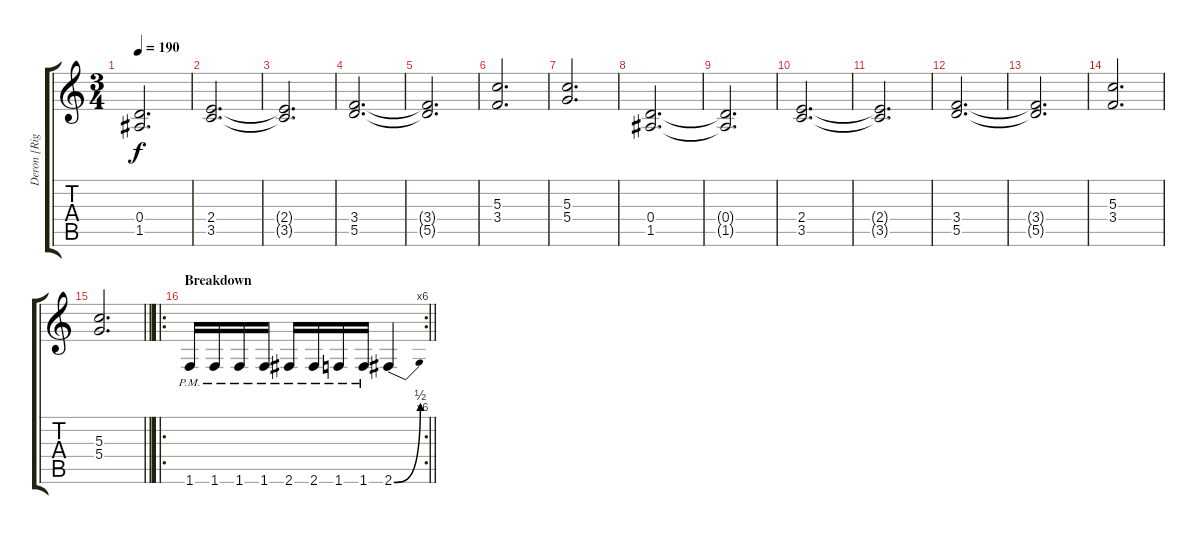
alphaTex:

\track ("Deron [Right]" "Deron [Rig") {instrument distortionguitar}
\staff {score tabs}
\tuning (E4 B3 G3 D3 A2 E2) {hide}
\ts (3 4)
\tempo 190
\clef g2
\ks c
(0.4{t} 1.5{t}).2{d dy f} |
(2.4 3.5).2{d} |
(2.4{t} 3.5{t}).2{d} |
(3.4 5.5).2{d} |
(3.4{t} 5.5{t}).2{d} |
(5.3 3.4).2{d} |
(5.3 5.4).2{d} |
(0.4 1.5).2{d} |
(0.4{t} 1.5{t}).2{d} |
(2.4 3.5).2{d} |
(2.4{t} 3.5{t}).2{d} |
(3.4 5.5).2{d} |
(3.4{t} 5.5{t}).2{d} |
(5.3 3.4).2{d} |
\barLineRight lightlight
(5.3 5.4).2{d} |
\ro
\rc 6
\section ("" "Breakdown")
\barLineRight lightlight
1.6{pm}.16 1.6{pm}.16 1.6{pm}.16 1.6{pm}.16 2.6{pm}.16 2.6{pm}.16 1.6{pm}.16 1.6{pm}.16 2.6{be (bend 0 0 60 2)}.4
